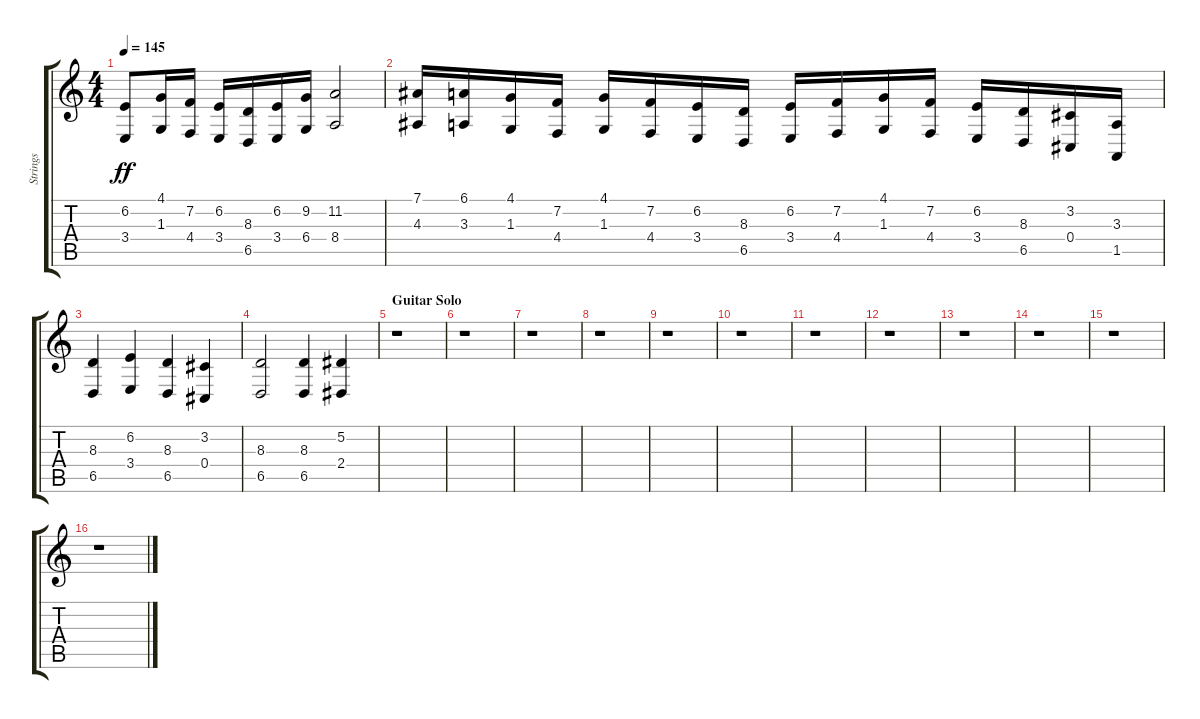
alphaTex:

\track ("Strings" "Strings") {instrument stringensemble1}
\staff {score tabs}
\tuning (Eb4 Bb3 Gb3 Db3 Ab2 Eb2) {hide}
\ts (4 4)
\tempo 145
\clef g2
\ks c
(6.2 3.4).8{dy ff} (4.1 1.3).16 (7.2 4.4).16 (6.2 3.4).16 (8.3 6.5).16 (6.2 3.4).16 (9.2 6.4).16 (11.2 8.4).2 |
(7.1 4.3).16 (6.1 3.3).16 (4.1 1.3).16 (7.2 4.4).16 (4.1 1.3).16 (7.2 4.4).16 (6.2 3.4).16 (8.3 6.5).16 (6.2 3.4).16 (7.2 4.4).16 (4.1 1.3).16 (7.2 4.4).16 (6.2 3.4).16 (8.3 6.5).16 (3.2 0.4).16 (3.3 1.5).16 |
(8.3 6.5).4 (6.2 3.4).4 (8.3 6.5).4 (3.2 0.4).4 |
(8.3 6.5).2 (8.3 6.5).4 (5.2 2.4).4 |
\section ("" "Guitar Solo")
r.1 |
r.1 |
r.1 |
r.1 |
r.1 |
r.1 |
r.1 |
r.1 |
r.1 |
r.1 |
r.1 |
r.1
